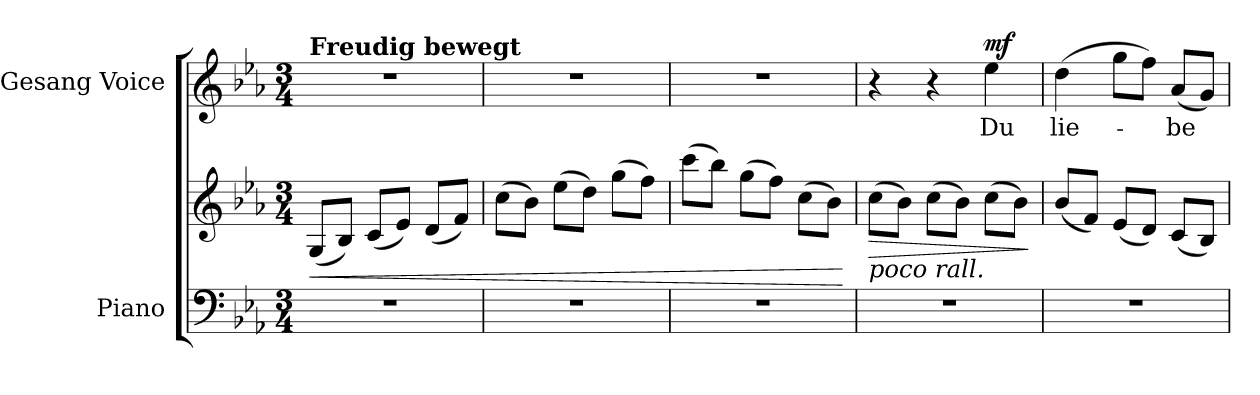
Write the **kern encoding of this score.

**kern	**kern	**dynam	**kern	**text	**dynam
*part2	*part2	*part2	*part1	*part1	*part1
*staff3	*staff2	*staff2/3	*staff1	*staff1	*staff1
*I"Piano	*	*	*I"Gesang Voice	*	*
*I'Pno	*	*	*	*	*
*clefF4	*clefG2	*	*clefG2	*	*
*k[b-e-a-]	*k[b-e-a-]	*	*k[b-e-a-]	*	*
*M3/4	*M3/4	*	*M3/4	*	*
=1	=1	=1	=1	=1	=1
!	!	!	!LO:TX:a:B:t=Freudig bewegt	!	!
!	!	!LO:HP:b	!	!	!
!	!	!LO:DY:n=1:b	!	!	!
!	!	!LO:DY:n=2:b	!	!	!
2.r	(8G/L	< other-dynamics p	2.r	.	.
.	8B-/J)	.	.	.	.
.	(8c/L	.	.	.	.
.	8e-/J)	.	.	.	.
.	(8d/L	.	.	.	.
.	8f/J)	.	.	.	.
=2	=2	=2	=2	=2	=2
2.r	(8cc\L	.	2.r	.	.
.	8b-\J)	.	.	.	.
.	(8ee-\L	.	.	.	.
.	8dd\J)	.	.	.	.
.	(8gg\L	.	.	.	.
.	8ff\J)	.	.	.	.
=3	=3	=3	=3	=3	=3
2.r	(8ccc\L	.	2.r	.	.
.	8bb-\J)	.	.	.	.
.	(8gg\L	.	.	.	.
.	8ff\J)	.	.	.	.
.	(8cc\L	.	.	.	.
.	8b-\J)	.	.	.	.
.	.	[	.	.	.
=4	=4	=4	=4	=4	=4
!	!LO:TX:b:i:t=poco rall.	!	!	!	!
!	!	!LO:HP:b	!	!	!
2.r	(8cc\L	>	4r	.	.
.	8b-\J)	.	.	.	.
.	(8cc\L	.	4r	.	.
.	8b-\J)	.	.	.	.
!	!	!	!	!LO:LY:b	!LO:DY:a
.	(8cc\L	.	4ee-\	Du	mf
.	8b-\J)	.	.	.	.
.	.	]	.	.	.
=5	=5	=5	=5	=5	=5
!	!	!	!	!LO:LY:b	!
2.r	(8b-/L	.	(4dd\	lie-	.
.	8f/J)	.	.	.	.
.	(8e-/L	.	8gg\L	.	.
.	8d/J)	.	8ff\J)	.	.
!	!	!	!	!LO:LY:b	!
.	(8c/L	.	(8a-/L	-be	.
.	8B-/J)	.	8g/J)	.	.
=	=	=	=	=	=
*-	*-	*-	*-	*-	*-
